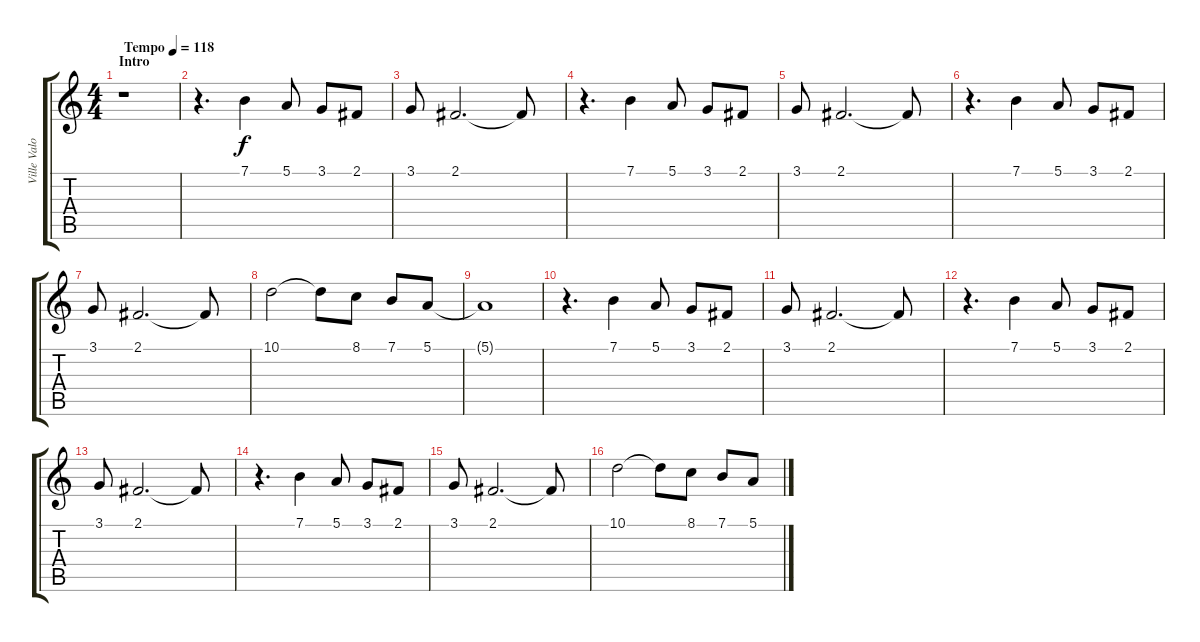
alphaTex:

\track ("Ville Valo (Voice)" "Ville Valo") {instrument synthvoice}
\staff {score tabs}
\tuning (E4 B3 G3 D3 A2 E2) {hide}
\ts (4 4)
\section ("" "Intro")
\tempo (118 "Tempo")
\clef g2
\ks c
r.1{dy f instrument synthvoice} |
r.4{d volume 16} 7.1.4 5.1.8 3.1.8 2.1.8 |
3.1.8 2.1.2{d} 2.1{t}.8 |
r.4{d volume 13 instrument choiraahs} 7.1.4 5.1.8 3.1.8 2.1.8 |
3.1.8 2.1.2{d} 2.1{t}.8 |
r.4{d volume 16 instrument synthvoice} 7.1.4 5.1.8 3.1.8 2.1.8 |
3.1.8 2.1.2{d} 2.1{t}.8 |
10.1.2{volume 13 instrument choiraahs} 10.1{t}.8 8.1.8 7.1.8 5.1.8 |
5.1{t}.1 |
r.4{d volume 16 instrument synthvoice} 7.1.4 5.1.8 3.1.8 2.1.8 |
3.1.8 2.1.2{d} 2.1{t}.8 |
r.4{d volume 13 instrument choiraahs} 7.1.4 5.1.8 3.1.8 2.1.8 |
3.1.8 2.1.2{d} 2.1{t}.8 |
r.4{d volume 16 instrument synthvoice} 7.1.4 5.1.8 3.1.8 2.1.8 |
3.1.8 2.1.2{d} 2.1{t}.8 |
10.1.2{volume 13 instrument choiraahs} 10.1{t}.8 8.1.8 7.1.8 5.1.8
